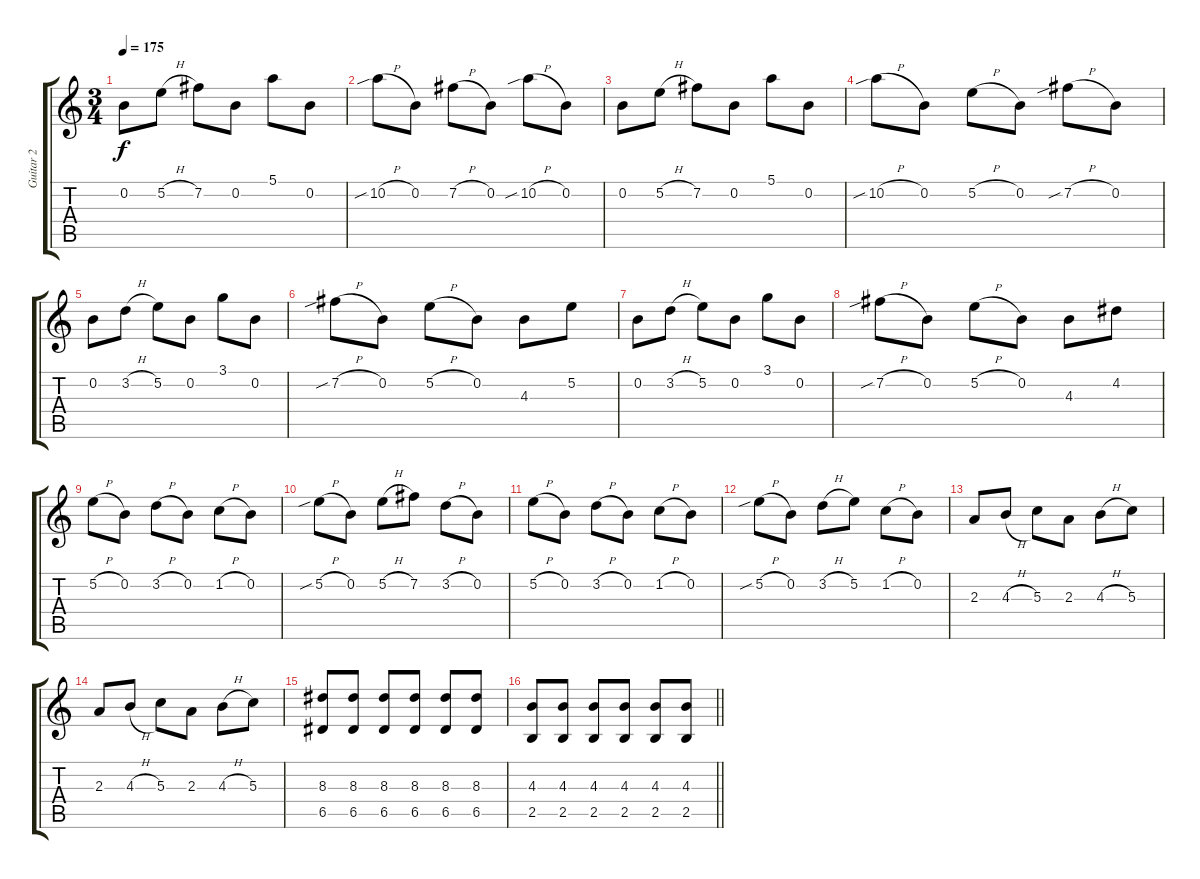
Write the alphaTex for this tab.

\track ("Guitar 2" "Guitar 2") {instrument overdrivenguitar}
\staff {score tabs}
\tuning (E4 B3 G3 D3 A2 E2) {hide}
\ts (3 4)
\tempo 175
\clef g2
\ks c
0.2.8{dy f instrument overdrivenguitar} 5.2{h}.8 7.2.8 0.2.8 5.1.8 0.2.8 |
10.2{sib h}.8 0.2.8 7.2{h}.8 0.2.8 10.2{sib h}.8 0.2.8 |
0.2.8 5.2{h}.8 7.2.8 0.2.8 5.1.8 0.2.8 |
10.2{sib h}.8 0.2.8 5.2{h}.8 0.2.8 7.2{sib h}.8 0.2.8 |
0.2.8 3.2{h}.8 5.2.8 0.2.8 3.1.8 0.2.8 |
7.2{sib h}.8 0.2.8 5.2{h}.8 0.2.8 4.3.8 5.2.8 |
0.2.8 3.2{h}.8 5.2.8 0.2.8 3.1.8 0.2.8 |
7.2{sib h}.8 0.2.8 5.2{h}.8 0.2.8 4.3.8 4.2.8 |
5.2{h}.8 0.2.8 3.2{h}.8 0.2.8 1.2{h}.8 0.2.8 |
5.2{sib h}.8 0.2.8 5.2{h}.8 7.2.8 3.2{h}.8 0.2.8 |
5.2{h}.8 0.2.8 3.2{h}.8 0.2.8 1.2{h}.8 0.2.8 |
5.2{sib h}.8 0.2.8 3.2{h}.8 5.2.8 1.2{h}.8 0.2.8 |
2.3.8 4.3{h}.8 5.3.8 2.3.8 4.3{h}.8 5.3.8 |
2.3.8 4.3{h}.8 5.3.8 2.3.8 4.3{h}.8 5.3.8 |
(8.3 6.5).8 (8.3 6.5).8 (8.3 6.5).8 (8.3 6.5).8 (8.3 6.5).8 (8.3 6.5).8 |
\barLineRight lightlight
(4.3 2.5).8 (4.3 2.5).8 (4.3 2.5).8 (4.3 2.5).8 (4.3 2.5).8 (4.3 2.5).8
